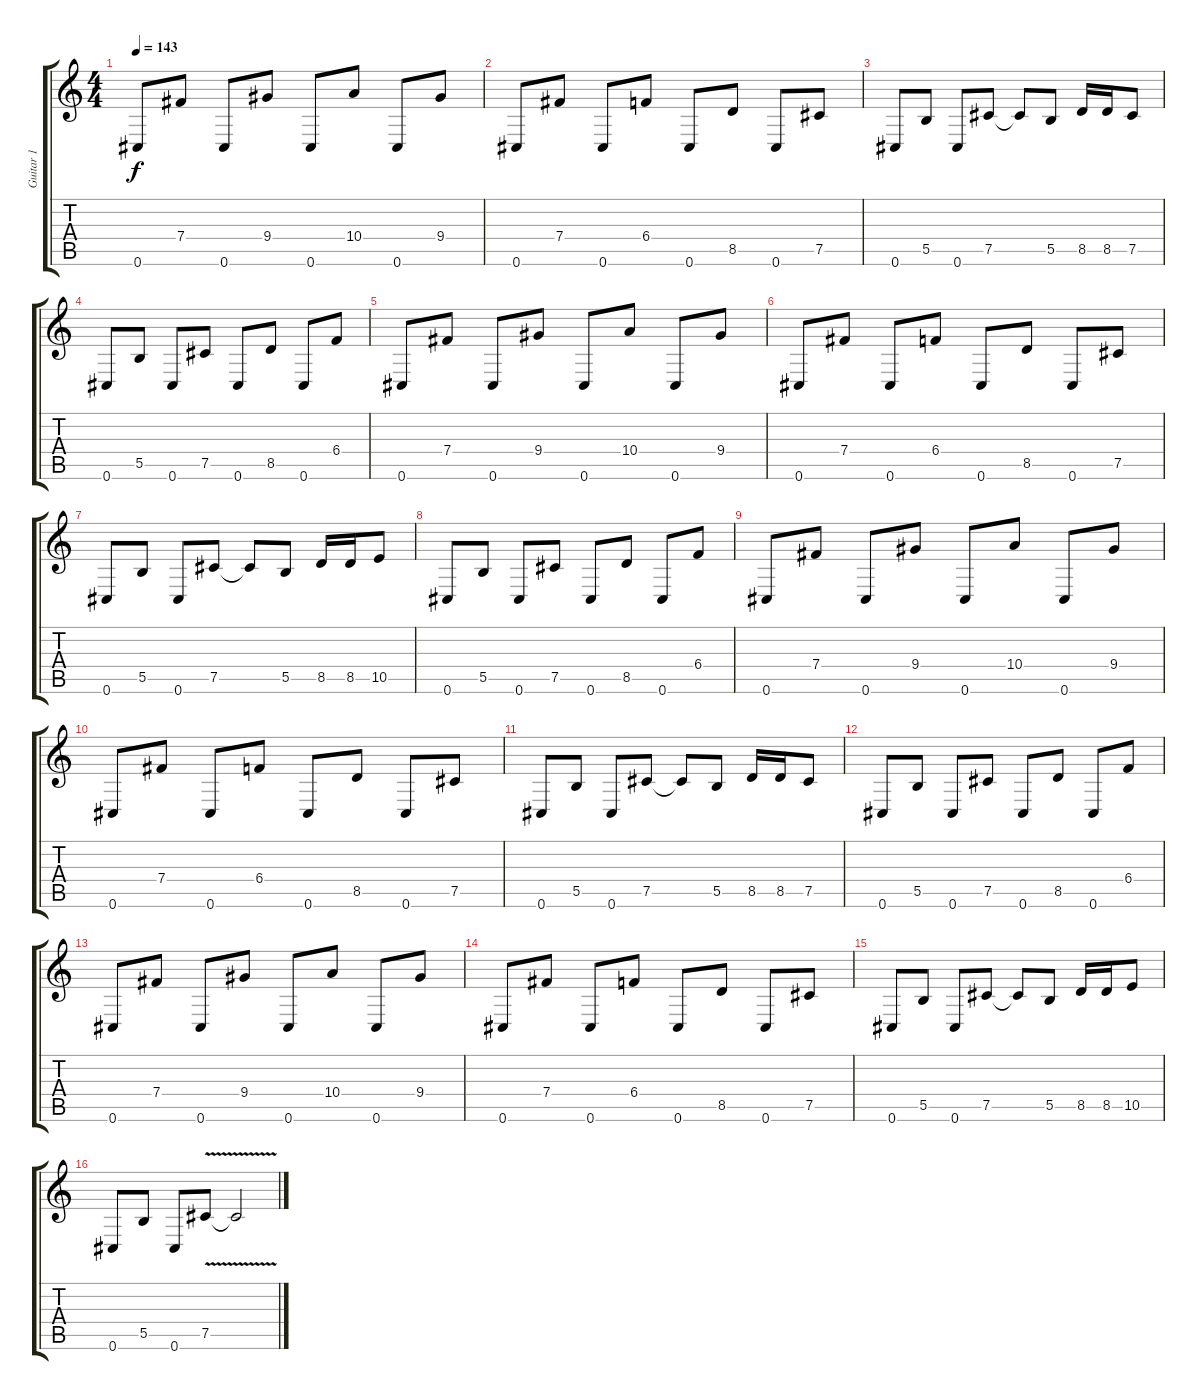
\track ("Guitar 1" "Guitar 1") {instrument overdrivenguitar}
\staff {score tabs}
\tuning (Db4 Ab3 E3 B2 Gb2 Db2) {hide}
\ts (4 4)
\tempo 143
\clef g2
\ks c
0.6.8{dy f} 7.4.8 0.6.8 9.4.8 0.6.8 10.4.8 0.6.8 9.4.8 |
0.6.8 7.4.8 0.6.8 6.4.8 0.6.8 8.5.8 0.6.8 7.5.8 |
0.6.8 5.5.8 0.6.8 7.5.8 7.5{t}.8 5.5.8 8.5.16 8.5.16 7.5.8 |
0.6.8 5.5.8 0.6.8 7.5.8 0.6.8 8.5.8 0.6.8 6.4.8 |
0.6.8 7.4.8 0.6.8 9.4.8 0.6.8 10.4.8 0.6.8 9.4.8 |
0.6.8 7.4.8 0.6.8 6.4.8 0.6.8 8.5.8 0.6.8 7.5.8 |
0.6.8 5.5.8 0.6.8 7.5.8 7.5{t}.8 5.5.8 8.5.16 8.5.16 10.5.8 |
0.6.8 5.5.8 0.6.8 7.5.8 0.6.8 8.5.8 0.6.8 6.4.8 |
0.6.8 7.4.8 0.6.8 9.4.8 0.6.8 10.4.8 0.6.8 9.4.8 |
0.6.8 7.4.8 0.6.8 6.4.8 0.6.8 8.5.8 0.6.8 7.5.8 |
0.6.8 5.5.8 0.6.8 7.5.8 7.5{t}.8 5.5.8 8.5.16 8.5.16 7.5.8 |
0.6.8 5.5.8 0.6.8 7.5.8 0.6.8 8.5.8 0.6.8 6.4.8 |
0.6.8 7.4.8 0.6.8 9.4.8 0.6.8 10.4.8 0.6.8 9.4.8 |
0.6.8 7.4.8 0.6.8 6.4.8 0.6.8 8.5.8 0.6.8 7.5.8 |
0.6.8 5.5.8 0.6.8 7.5.8 7.5{t}.8 5.5.8 8.5.16 8.5.16 10.5.8 |
\section ("" "")
0.6.8 5.5.8 0.6.8 7.5{v}.8 7.5{t}.2
